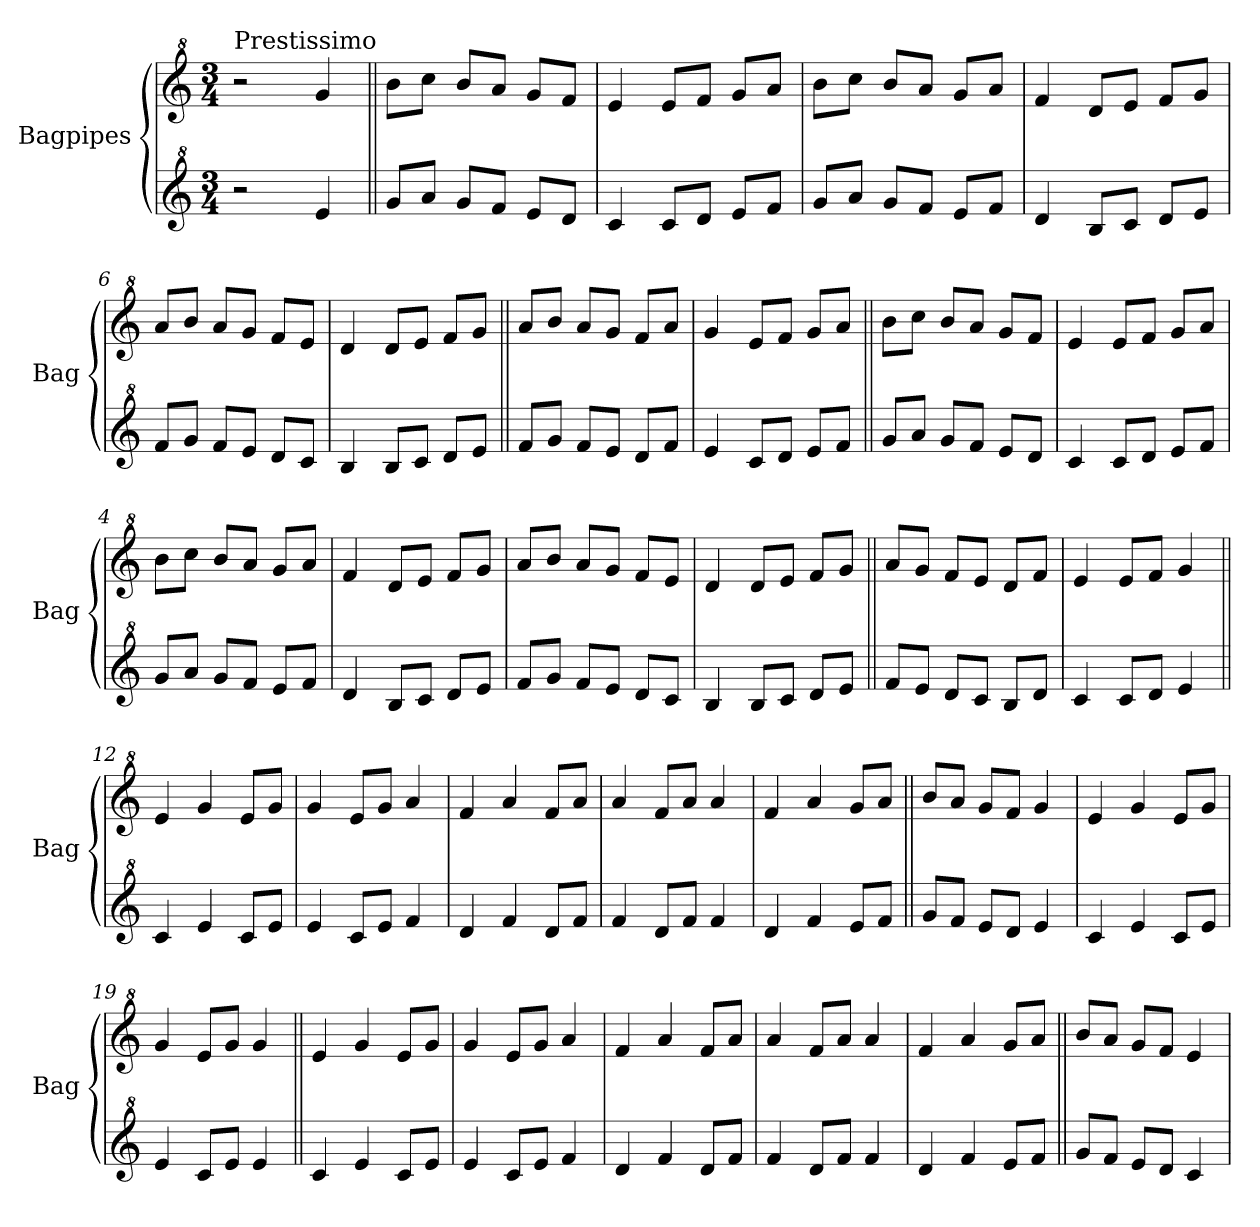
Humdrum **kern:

**kern	**kern
*part2	*part1
*staff2	*staff1
*I"Bagpipes	*I"Bagpipes
*I'Bag	*I'Bag
*clefG^2	*clefG^2
*k[]	*k[]
*C:	*C:
*M3/4	*M3/4
=1	=1
!	!LO:TX:a:t=Prestissimo
2r	2r
4ee/	4gg/
=2||	=2||
8gg/L	8bb\L
8aa/J	8ccc\J
8gg/L	8bb/L
8ff/J	8aa/J
8ee/L	8gg/L
8dd/J	8ff/J
=3	=3
4cc/	4ee/
8cc/L	8ee/L
8dd/J	8ff/J
8ee/L	8gg/L
8ff/J	8aa/J
=4	=4
8gg/L	8bb\L
8aa/J	8ccc\J
8gg/L	8bb/L
8ff/J	8aa/J
8ee/L	8gg/L
8ff/J	8aa/J
=5	=5
4dd/	4ff/
8b/L	8dd/L
8cc/J	8ee/J
8dd/L	8ff/L
8ee/J	8gg/J
=6	=6
8ff/L	8aa/L
8gg/J	8bb/J
8ff/L	8aa/L
8ee/J	8gg/J
8dd/L	8ff/L
8cc/J	8ee/J
=7	=7
4b/	4dd/
8b/L	8dd/L
8cc/J	8ee/J
8dd/L	8ff/L
8ee/J	8gg/J
=8||	=8||
8ff/L	8aa/L
8gg/J	8bb/J
8ff/L	8aa/L
8ee/J	8gg/J
8dd/L	8ff/L
8ff/J	8aa/J
!!LO:LB:g=z
=9	=9
4ee/	4gg/
8cc/L	8ee/L
8dd/J	8ff/J
8ee/L	8gg/L
8ff/J	8aa/J
=2||	=2||
8gg/L	8bb\L
8aa/J	8ccc\J
8gg/L	8bb/L
8ff/J	8aa/J
8ee/L	8gg/L
8dd/J	8ff/J
=3	=3
4cc/	4ee/
8cc/L	8ee/L
8dd/J	8ff/J
8ee/L	8gg/L
8ff/J	8aa/J
=4	=4
8gg/L	8bb\L
8aa/J	8ccc\J
8gg/L	8bb/L
8ff/J	8aa/J
8ee/L	8gg/L
8ff/J	8aa/J
=5	=5
4dd/	4ff/
8b/L	8dd/L
8cc/J	8ee/J
8dd/L	8ff/L
8ee/J	8gg/J
=6	=6
8ff/L	8aa/L
8gg/J	8bb/J
8ff/L	8aa/L
8ee/J	8gg/J
8dd/L	8ff/L
8cc/J	8ee/J
=7	=7
4b/	4dd/
8b/L	8dd/L
8cc/J	8ee/J
8dd/L	8ff/L
8ee/J	8gg/J
=10||	=10||
8ff/L	8aa/L
8ee/J	8gg/J
8dd/L	8ff/L
8cc/J	8ee/J
8b/L	8dd/L
8dd/J	8ff/J
=11	=11
4cc/	4ee/
8cc/L	8ee/L
8dd/J	8ff/J
4ee/	4gg/
=12||	=12||
4cc/	4ee/
4ee/	4gg/
8cc/L	8ee/L
8ee/J	8gg/J
=13	=13
4ee/	4gg/
8cc/L	8ee/L
8ee/J	8gg/J
4ff/	4aa/
=14	=14
4dd/	4ff/
4ff/	4aa/
8dd/L	8ff/L
8ff/J	8aa/J
=15	=15
4ff/	4aa/
8dd/L	8ff/L
8ff/J	8aa/J
4ff/	4aa/
=16	=16
4dd/	4ff/
4ff/	4aa/
8ee/L	8gg/L
8ff/J	8aa/J
=17||	=17||
8gg/L	8bb/L
8ff/J	8aa/J
8ee/L	8gg/L
8dd/J	8ff/J
4ee/	4gg/
!!LO:LB:g=z
=18	=18
4cc/	4ee/
4ee/	4gg/
8cc/L	8ee/L
8ee/J	8gg/J
=19	=19
4ee/	4gg/
8cc/L	8ee/L
8ee/J	8gg/J
4ee/	4gg/
=12||	=12||
4cc/	4ee/
4ee/	4gg/
8cc/L	8ee/L
8ee/J	8gg/J
=13	=13
4ee/	4gg/
8cc/L	8ee/L
8ee/J	8gg/J
4ff/	4aa/
=14	=14
4dd/	4ff/
4ff/	4aa/
8dd/L	8ff/L
8ff/J	8aa/J
=15	=15
4ff/	4aa/
8dd/L	8ff/L
8ff/J	8aa/J
4ff/	4aa/
=16	=16
4dd/	4ff/
4ff/	4aa/
8ee/L	8gg/L
8ff/J	8aa/J
=20||	=20||
8gg/L	8bb/L
8ff/J	8aa/J
8ee/L	8gg/L
8dd/J	8ff/J
4cc/	4ee/
=	=
*-	*-
